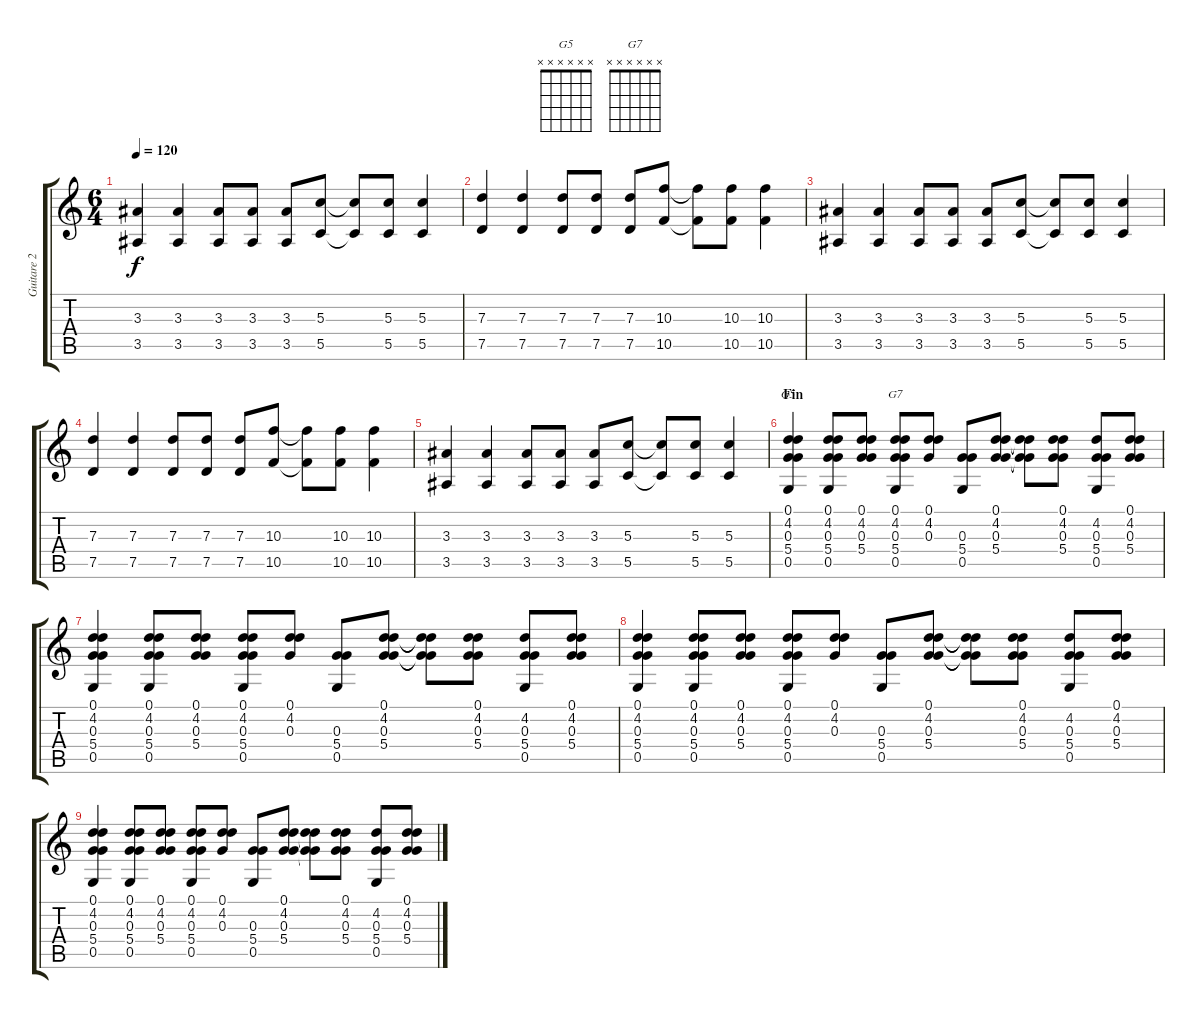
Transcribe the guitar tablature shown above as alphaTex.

\track ("Guitare 2" "Guitare 2") {instrument overdrivenguitar}
\staff {score tabs}
\tuning (D4 Bb3 G3 D3 G2 D2) {hide}
\chord ("G5" x x x x x x) {firstfret 0}
\chord ("G7" x x x x x x) {firstfret 0}
\ts (6 4)
\tempo 120
\clef g2
\ks c
(3.3 3.5).4{dy f} (3.3 3.5).4 (3.3 3.5).8 (3.3 3.5).8 (3.3 3.5).8 (5.3 5.5).8 (5.3{t} 5.5{t}).8 (5.3 5.5).8 (5.3 5.5).4 |
(7.3 7.5).4 (7.3 7.5).4 (7.3 7.5).8 (7.3 7.5).8 (7.3 7.5).8 (10.3 10.5).8 (10.3{t} 10.5{t}).8 (10.3 10.5).8 (10.3 10.5).4 |
(3.3 3.5).4 (3.3 3.5).4 (3.3 3.5).8 (3.3 3.5).8 (3.3 3.5).8 (5.3 5.5).8 (5.3{t} 5.5{t}).8 (5.3 5.5).8 (5.3 5.5).4 |
(7.3 7.5).4 (7.3 7.5).4 (7.3 7.5).8 (7.3 7.5).8 (7.3 7.5).8 (10.3 10.5).8 (10.3{t} 10.5{t}).8 (10.3 10.5).8 (10.3 10.5).4 |
(3.3 3.5).4 (3.3 3.5).4 (3.3 3.5).8 (3.3 3.5).8 (3.3 3.5).8 (5.3 5.5).8 (5.3{t} 5.5{t}).8 (5.3 5.5).8 (5.3 5.5).4 |
\section ("" "Fin")
(0.1 4.2 0.3 5.4 0.5).4{ch "G5"} (0.1 4.2 0.3 5.4 0.5).8 (0.1 4.2 0.3 5.4).8 (0.1 4.2 0.3 5.4 0.5).8{ch "G7"} (0.1 4.2 0.3).8 (0.3 5.4 0.5).8 (0.1 4.2 0.3 5.4).8 (0.1{t} 4.2{t} 0.3{t} 5.4{t}).8 (0.1 4.2 0.3 5.4).8 (4.2 0.3 5.4 0.5).8 (0.1 4.2 0.3 5.4).8 |
(0.1 4.2 0.3 5.4 0.5).4 (0.1 4.2 0.3 5.4 0.5).8 (0.1 4.2 0.3 5.4).8 (0.1 4.2 0.3 5.4 0.5).8 (0.1 4.2 0.3).8 (0.3 5.4 0.5).8 (0.1 4.2 0.3 5.4).8 (0.1{t} 4.2{t} 0.3{t} 5.4{t}).8 (0.1 4.2 0.3 5.4).8 (4.2 0.3 5.4 0.5).8 (0.1 4.2 0.3 5.4).8 |
(0.1 4.2 0.3 5.4 0.5).4 (0.1 4.2 0.3 5.4 0.5).8 (0.1 4.2 0.3 5.4).8 (0.1 4.2 0.3 5.4 0.5).8 (0.1 4.2 0.3).8 (0.3 5.4 0.5).8 (0.1 4.2 0.3 5.4).8 (0.1{t} 4.2{t} 0.3{t} 5.4{t}).8 (0.1 4.2 0.3 5.4).8 (4.2 0.3 5.4 0.5).8 (0.1 4.2 0.3 5.4).8 |
(0.1 4.2 0.3 5.4 0.5).4 (0.1 4.2 0.3 5.4 0.5).8 (0.1 4.2 0.3 5.4).8 (0.1 4.2 0.3 5.4 0.5).8 (0.1 4.2 0.3).8 (0.3 5.4 0.5).8 (0.1 4.2 0.3 5.4).8 (0.1{t} 4.2{t} 0.3{t} 5.4{t}).8 (0.1 4.2 0.3 5.4).8 (4.2 0.3 5.4 0.5).8 (0.1 4.2 0.3 5.4).8
